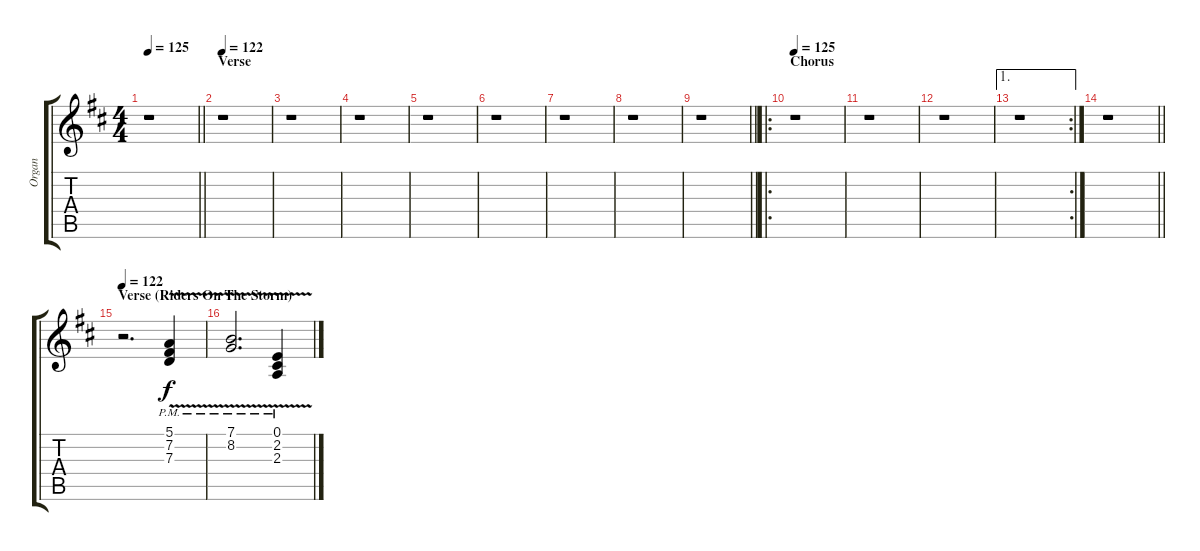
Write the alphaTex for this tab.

\track ("Organ" "Organ") {instrument electricpiano1}
\staff {score tabs}
\tuning (E4 B3 G3 D3 A2 E2) {hide}
\ts (4 4)
\tempo 125
\clef g2
\barLineRight lightlight
\ks d
r.1{dy f} |
\section ("" "Verse")
\tempo 122
r.1 |
r.1 |
r.1 |
r.1 |
r.1 |
r.1 |
r.1 |
\barLineRight lightlight
r.1 |
\ro
\section ("" "Chorus")
\tempo 125
r.1 |
r.1 |
r.1 |
\ae 1
\rc 2
r.1 |
\barLineRight lightlight
r.1 |
\section ("" "Verse (Riders On The Storm)")
\tempo 122
r.2{d} (5.1{v pm} 7.2{v pm} 7.3{v pm}).4 |
(7.1{v pm} 8.2{v pm}).2{d} (0.1{v pm} 2.2{v pm} 2.3{v pm}).4
